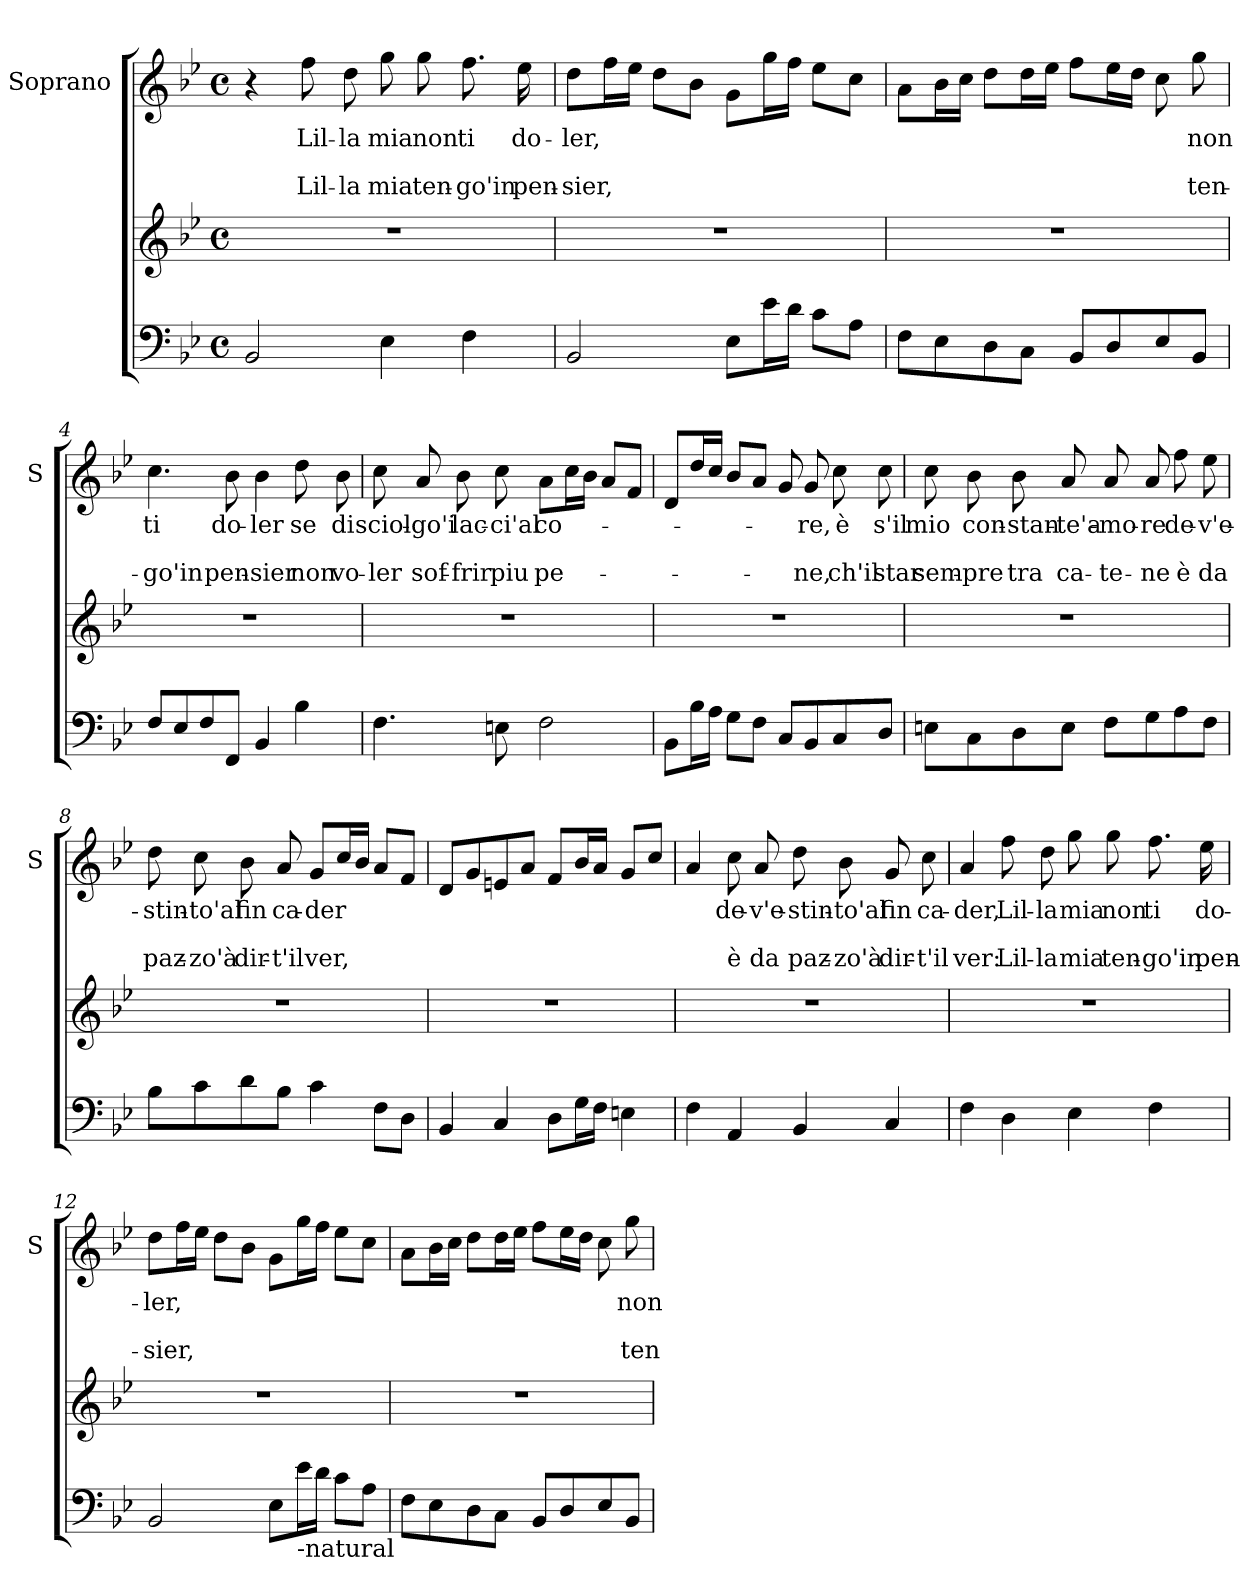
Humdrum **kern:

**kern	**kern	**kern	**text	**text	**text
*part2	*part2	*part1	*part1	*part1	*part1
*staff3	*staff2	*staff1	*staff1	*staff1	*staff1
*	*	*I"Soprano	*	*	*
*	*	*I'S	*	*	*
*clefF4	*clefG2	*clefG2	*	*	*
*k[b-e-]	*k[b-e-]	*k[b-e-]	*	*	*
*B-:	*B-:	*B-:	*	*	*
*M4/4	*M4/4	*M4/4	*	*	*
*met(c)	*met(c)	*met(c)	*	*	*
=1	=1	=1	=1	=1	=1
2BB-/	1r	4r	.	.	.
!	!	!	!LO:LY:b	!	!LO:LY:b
.	.	8ff\	Lil-	.	Lil-
!	!	!	!LO:LY:b	!	!LO:LY:b
.	.	8dd\	-la	.	-la
!	!	!	!LO:LY:b	!	!LO:LY:b
4E-\	.	8gg\	mia	.	mia
!	!	!	!LO:LY:b	!	!LO:LY:b
.	.	8gg\	non	.	ten-
!	!	!	!LO:LY:b	!	!LO:LY:b
4F\	.	8.ff\	ti	.	-go'in
!	!	!	!LO:LY:b	!	!LO:LY:b
.	.	16ee-\	do-	.	pen-
=2	=2	=2	=2	=2	=2
!	!	!	!LO:LY:b	!	!LO:LY:b
2BB-/	1r	8dd\L	-ler,	.	-sier,
.	.	16ff\L	.	.	.
.	.	16ee-\JJ	.	.	.
.	.	8dd\L	.	.	.
.	.	8b-\J	.	.	.
8E-\L	.	8g\L	.	.	.
16e-\L	.	16gg\L	.	.	.
16d\JJ	.	16ff\JJ	.	.	.
8c\L	.	8ee-\L	.	.	.
8A\J	.	8cc\J	.	.	.
=3	=3	=3	=3	=3	=3
8F\L	1r	8a\L	.	.	.
8E-\	.	16b-\L	.	.	.
.	.	16cc\JJ	.	.	.
8D\	.	8dd\L	.	.	.
8C\J	.	16dd\L	.	.	.
.	.	16ee-\JJ	.	.	.
8BB-/L	.	8ff\L	.	.	.
8D/	.	16ee-\L	.	.	.
.	.	16dd\JJ	.	.	.
8E-/	.	8cc\	.	.	.
!	!	!	!LO:LY:b	!	!LO:LY:b
8BB-/J	.	8gg\	non	.	ten-
!!LO:LB:g=z
=4	=4	=4	=4	=4	=4
!	!	!	!LO:LY:b	!	!LO:LY:b
8F/L	1r	4.cc\	ti	.	-go'in
8E-/	.	.	.	.	.
8F/	.	.	.	.	.
!	!	!	!LO:LY:b	!	!LO:LY:b
8FF/J	.	8b-\	do-	.	pen-
!	!	!	!LO:LY:b	!	!LO:LY:b
4BB-/	.	4b-\	-ler	.	-sier
!	!	!	!LO:LY:b	!	!LO:LY:b
4B-\	.	8dd\	se	.	non
!	!	!	!LO:LY:b	!	!LO:LY:b
.	.	8b-\	di	.	vo-
=5	=5	=5	=5	=5	=5
!	!	!	!LO:LY:b	!	!LO:LY:b
4.F\	1r	8cc\	sciol-	.	-ler
!	!	!	!LO:LY:b	!	!LO:LY:b
.	.	8a/	-go'i	.	sof-
!	!	!	!LO:LY:b	!	!LO:LY:b
.	.	8b-\	lac-	.	-frir
!	!	!	!LO:LY:b	!	!LO:LY:b
8En\	.	8cc\	-ci'al	.	piu
!	!	!	!LO:LY:b	!	!LO:LY:b
2F\	.	8a\L	co-	.	pe-
.	.	16cc\L	.	.	.
.	.	16b-\JJ	.	.	.
.	.	8a/L	.	.	.
.	.	8f/J	.	.	.
=6	=6	=6	=6	=6	=6
8BB-\L	1r	8d/L	.	.	.
16B-\L	.	16dd/L	.	.	.
16A\JJ	.	16cc/JJ	.	.	.
8G\L	.	8b-/L	.	.	.
8F\J	.	8a/J	.	.	.
8C/L	.	8g/	.	.	.
!	!	!	!LO:LY:b	!	!LO:LY:b
8BB-/	.	8g/	-re,	.	-ne,
!	!	!	!LO:LY:b	!	!LO:LY:b
8C/	.	8cc\	è	.	ch'il
!	!	!	!LO:LY:b	!	!LO:LY:b
8D/J	.	8cc\	s'il	.	star
!!LO:LB:g=z
=7	=7	=7	=7	=7	=7
!	!	!	!LO:LY:b	!	!LO:LY:b
8En\L	1r	8cc\	mio	.	sem-
!	!	!	!LO:LY:b	!	!LO:LY:b
8C\	.	8b-\	con-	.	-pre
!	!	!	!LO:LY:b	!	!LO:LY:b
8D\	.	8b-\	-stan-	.	tra
!	!	!	!LO:LY:b	!	!LO:LY:b
8E\J	.	8a/	-te'a-	.	ca-
!	!	!	!LO:LY:b	!	!LO:LY:b
8F\L	.	8a/	-mo-	.	-te-
!	!	!	!LO:LY:b	!	!LO:LY:b
8G\	.	8a/	-re	.	-ne
!	!	!	!LO:LY:b	!	!LO:LY:b
8A\	.	8ff\	de-	.	è
!	!	!	!LO:LY:b	!	!LO:LY:b
8F\J	.	8ee-\	-v'e-	.	da
=8	=8	=8	=8	=8	=8
!	!	!	!LO:LY:b	!	!LO:LY:b
8B-\L	1r	8dd\	-stin-	.	paz-
!	!	!	!LO:LY:b	!	!LO:LY:b
8c\	.	8cc\	-to'al	.	-zo'à
!	!	!	!LO:LY:b	!	!LO:LY:b
8d\	.	8b-\	fin	.	dir-
!	!	!	!LO:LY:b	!	!LO:LY:b
8B-\J	.	8a/	ca-	.	-t'il
!	!	!	!LO:LY:b	!	!LO:LY:b
4c\	.	8g/L	-der	.	ver,
.	.	16cc/L	.	.	.
.	.	16b-/JJ	.	.	.
8F\L	.	8a/L	.	.	.
8D\J	.	8f/J	.	.	.
=9	=9	=9	=9	=9	=9
4BB-/	1r	8d/L	.	.	.
.	.	8g/	.	.	.
4C/	.	8en/	.	.	.
.	.	8a/J	.	.	.
8D\L	.	8f/L	.	.	.
16G\L	.	16b-/L	.	.	.
16F\JJ	.	16a/JJ	.	.	.
4En\	.	8g/L	.	.	.
.	.	8cc/J	.	.	.
!!LO:PB:g=z
=10	=10	=10	=10	=10	=10
4F\	1r	4a/	.	.	.
!	!	!	!LO:LY:b	!	!LO:LY:b
4AA/	.	8cc\	de-	.	è
!	!	!	!LO:LY:b	!	!LO:LY:b
.	.	8a/	-v'e-	.	da
!	!	!	!LO:LY:b	!	!LO:LY:b
4BB-/	.	8dd\	-stin-	.	paz-
!	!	!	!LO:LY:b	!	!LO:LY:b
.	.	8b-\	-to'al	.	-zo'à
!	!	!	!LO:LY:b	!	!LO:LY:b
4C/	.	8g/	fin	.	dir-
!	!	!	!LO:LY:b	!	!LO:LY:b
.	.	8cc\	ca-	.	-t'il
=11	=11	=11	=11	=11	=11
!	!	!	!LO:LY:b	!	!LO:LY:b
4F\	1r	4a/	-der,	.	ver:
!	!	!	!LO:LY:b	!	!LO:LY:b
4D\	.	8ff\	Lil-	.	Lil-
!	!	!	!LO:LY:b	!	!LO:LY:b
.	.	8dd\	-la	.	-la
!	!	!	!LO:LY:b	!	!LO:LY:b
4E-\	.	8gg\	mia	.	mia
!	!	!	!LO:LY:b	!	!LO:LY:b
.	.	8gg\	non	.	ten-
!	!	!	!LO:LY:b	!	!LO:LY:b
4F\	.	8.ff\	ti	.	-go'in
!	!	!	!LO:LY:b	!	!LO:LY:b
.	.	16ee-\	do-	.	pen-
=12	=12	=12	=12	=12	=12
!	!	!	!LO:LY:b	!	!LO:LY:b
2BB-/	1r	8dd\L	-ler,	.	-sier,
.	.	16ff\L	.	.	.
.	.	16ee-\JJ	.	.	.
.	.	8dd\L	.	.	.
.	.	8b-\J	.	.	.
8E-\L	.	8g\L	.	.	.
!LO:TX:b:t=-natural	!	!	!	!	!
16e-\L	.	16gg\L	.	.	.
16d\JJ	.	16ff\JJ	.	.	.
8c\L	.	8ee-\L	.	.	.
8A\J	.	8cc\J	.	.	.
!!LO:LB:g=z
=13	=13	=13	=13	=13	=13
8F\L	1r	8a\L	.	.	.
8E-\	.	16b-\L	.	.	.
.	.	16cc\JJ	.	.	.
8D\	.	8dd\L	.	.	.
8C\J	.	16dd\L	.	.	.
.	.	16ee-\JJ	.	.	.
8BB-/L	.	8ff\L	.	.	.
8D/	.	16ee-\L	.	.	.
.	.	16dd\JJ	.	.	.
8E-/	.	8cc\	.	.	.
!	!	!	!LO:LY:b	!	!LO:LY:b
8BB-/J	.	8gg\	non	.	ten-
=	=	=	=	=	=
*-	*-	*-	*-	*-	*-
